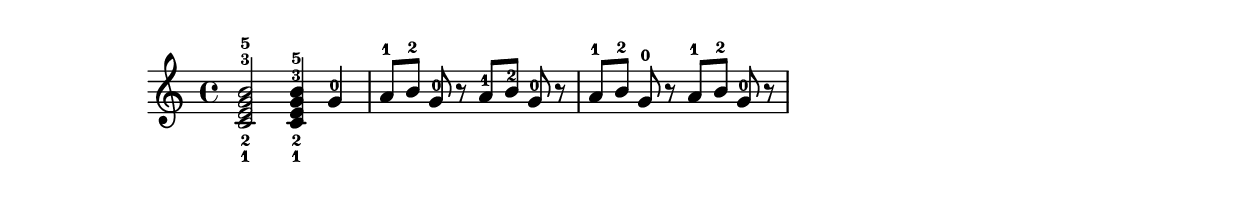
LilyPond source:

%% DO NOT EDIT this file manually; it was automatically
%% generated from the LilyPond Snippet Repository
%% (http://lsr.di.unimi.it).
%%
%% Make any changes in the LSR itself, or in
%% `Documentation/snippets/new/`, then run
%% `scripts/auxiliar/makelsr.pl`.
%%
%% This file is in the public domain.

\version "2.24.0"

\header {
  lsrtags = "editorial-annotations, fretted-strings, spacing, specific-notation"

  texidoc = "
By default, vertically oriented fingerings are positioned outside the
staff; that behavior, however, may be disabled.   Attention needs to be
paid to situations where fingerings and stems are in the same
direction: by default, fingerings will avoid only beamed stems.  That
setting can be changed to avoid no stems or all stems; the following
example demonstrates these two options, as well as how to go back to
the default behavior.
"

  doctitle = "Allowing fingerings to be printed inside the staff"
} % begin verbatim


\relative c' {
  <c-1 e-2 g-3 b-5>2
  \override Fingering.staff-padding = #'()
  <c-1 e-2 g-3 b-5>4 g'-0
  a8[-1 b]-2 g-0 r
  \override Fingering.add-stem-support = ##f
  a[-1 b]-2 g-0 r
  \override Fingering.add-stem-support = ##t
  a[-1 b]-2 g-0 r
  \override Fingering.add-stem-support = #only-if-beamed
  a[-1 b]-2 g-0 r
}
